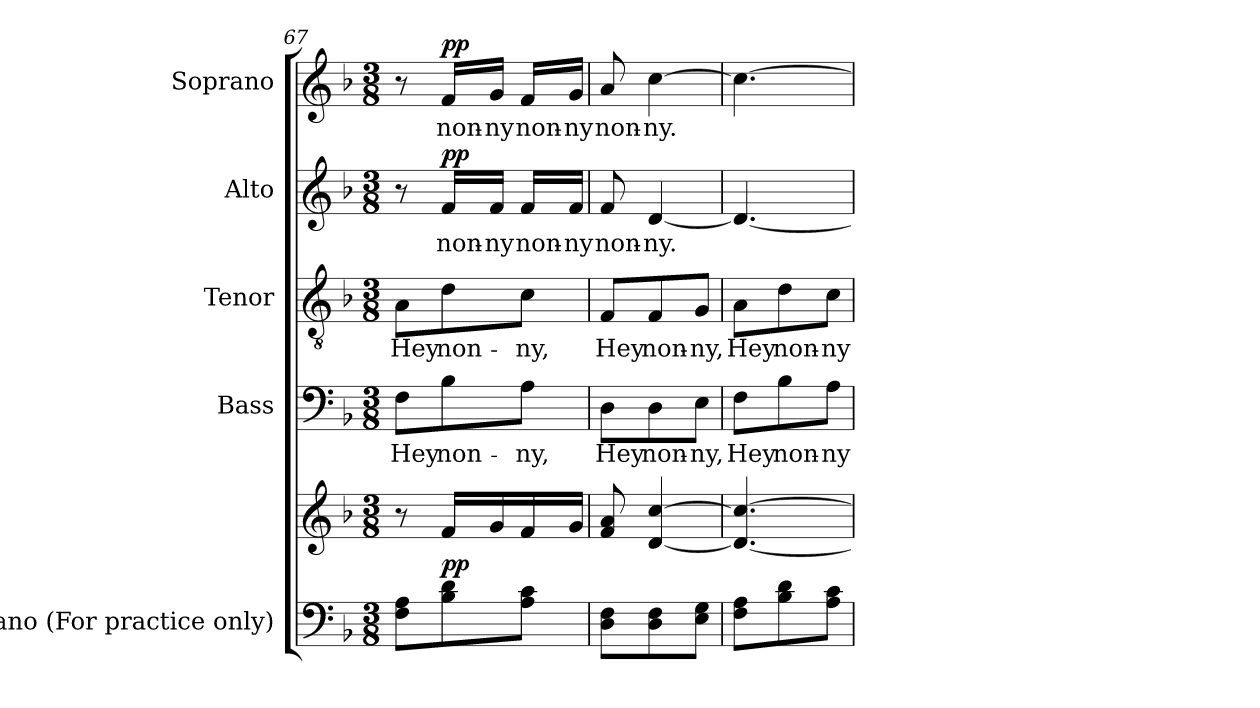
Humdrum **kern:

**kern	**kern	**dynam	**kern	**text	**kern	**text	**kern	**text	**dynam	**kern	**text	**dynam
*part5	*part5	*part5	*part4	*part4	*part3	*part3	*part2	*part2	*part2	*part1	*part1	*part1
*staff6	*staff5	*staff5/6	*staff4	*staff4	*staff3	*staff3	*staff2	*staff2	*staff2	*staff1	*staff1	*staff1
*I"Piano (For practice only)	*	*	*I"Bass	*	*I"Tenor	*	*I"Alto	*	*	*I"Soprano	*	*
*I'Pno.	*	*	*I'B.	*	*I'T.	*	*I'A.	*	*	*I'S.	*	*
!!LO:LB:g=z
*clefF4	*clefG2	*	*clefF4	*	*clefGv2	*	*clefG2	*	*	*clefG2	*	*
*	*	*	*	*	*ITrd7c12	*	*	*	*	*	*	*
*k[b-]	*k[b-]	*	*k[b-]	*	*k[b-]	*	*k[b-]	*	*	*k[b-]	*	*
*F:	*F:	*	*F:	*	*F:	*	*F:	*	*	*F:	*	*
*M3/8	*M3/8	*	*M3/8	*	*M3/8	*	*M3/8	*	*	*M3/8	*	*
=67	=67	=67	=67	=67	=67	=67	=67	=67	=67	=67	=67	=67
!	!	!	!	!LO:LY:b:color=#000000	!	!	!	!	!	!	!	!
!	!	!	!	!	!	!LO:LY:b:color=#000000	!	!	!	!	!	!
8Fi\ 8AiL	8r	.	8Fi\L	Hey	8AAi\L	Hey	8r	.	.	8r	.	.
!	!	!	!	!LO:LY:b:color=#000000	!	!	!	!	!	!	!	!
!	!	!	!	!	!	!LO:LY:b:color=#000000	!	!	!	!	!	!
!	!	!	!	!	!	!	!	!LO:LY:b:color=#000000	!	!	!	!
!	!	!	!	!	!	!	!	!	!	!	!LO:LY:b:color=#000000	!
8B-i\ 8di	16fi/LL	pp	8B-i\	non-	8Di\	non-	16fi/LL	non-	pp	16fi/LL	non-	pp
!	!	!	!	!	!	!	!	!LO:LY:b:color=#000000	!	!	!	!
!	!	!	!	!	!	!	!	!	!	!	!LO:LY:b:color=#000000	!
.	16gi/	.	.	.	.	.	16fi/JJ	-ny	.	16gi/JJ	-ny	.
!	!	!	!	!LO:LY:b:color=#000000	!	!	!	!	!	!	!	!
!	!	!	!	!	!	!LO:LY:b:color=#000000	!	!	!	!	!	!
!	!	!	!	!	!	!	!	!LO:LY:b:color=#000000	!	!	!	!
!	!	!	!	!	!	!	!	!	!	!	!LO:LY:b:color=#000000	!
8Ai\ 8ciJ	16fi/	.	8Ai\J	-ny,	8Ci\J	-ny,	16fi/LL	non-	.	16fi/LL	non-	.
!	!	!	!	!	!	!	!	!LO:LY:b:color=#000000	!	!	!	!
!	!	!	!	!	!	!	!	!	!	!	!LO:LY:b:color=#000000	!
.	16gi/JJ	.	.	.	.	.	16fi/JJ	-ny	.	16gi/JJ	-ny	.
=68	=68	=68	=68	=68	=68	=68	=68	=68	=68	=68	=68	=68
!	!	!	!	!LO:LY:b:color=#000000	!	!	!	!	!	!	!	!
!	!	!	!	!	!	!LO:LY:b:color=#000000	!	!	!	!	!	!
!	!	!	!	!	!	!	!	!LO:LY:b:color=#000000	!	!	!	!
!	!	!	!	!	!	!	!	!	!	!	!LO:LY:b:color=#000000	!
8Di\ 8FiL	8fi/ 8ai	.	8Di\L	Hey	8FFi/L	Hey	8fi/	non-	.	8ai/	non-	.
!	!	!	!	!LO:LY:b:color=#000000	!	!	!	!	!	!	!	!
!	!	!	!	!	!	!LO:LY:b:color=#000000	!	!	!	!	!	!
!	!	!	!	!	!	!	!	!LO:LY:b:color=#000000	!	!	!	!
!	!	!	!	!	!	!	!	!	!	!	!LO:LY:b:color=#000000	!
8Di\ 8Fi	[<4di/ [>4cci	.	8Di\	non-	8FFi/	non-	[<4di/	-ny.	.	[>4cci\	-ny.	.
!	!	!	!	!LO:LY:b:color=#000000	!	!	!	!	!	!	!	!
!	!	!	!	!	!	!LO:LY:b:color=#000000	!	!	!	!	!	!
8Ei\ 8GiJ	.	.	8Ei\J	-ny,	8GGi/J	-ny,	.	.	.	.	.	.
=69	=69	=69	=69	=69	=69	=69	=69	=69	=69	=69	=69	=69
!	!	!	!	!LO:LY:b:color=#000000	!	!	!	!	!	!	!	!
!	!	!	!	!	!	!LO:LY:b:color=#000000	!	!	!	!	!	!
8Fi\ 8AiL	4.di/_< 4.cci_>	.	8Fi\L	Hey	8AAi\L	Hey	4.di/_<	.	.	4.cci\_>	.	.
!	!	!	!	!LO:LY:b:color=#000000	!	!	!	!	!	!	!	!
!	!	!	!	!	!	!LO:LY:b:color=#000000	!	!	!	!	!	!
8B-i\ 8di	.	.	8B-i\	non-	8Di\	non-	.	.	.	.	.	.
!	!	!	!	!LO:LY:b:color=#000000	!	!	!	!	!	!	!	!
!	!	!	!	!	!	!LO:LY:b:color=#000000	!	!	!	!	!	!
8Ai\ 8ciJ	.	.	8Ai\J	-ny	8Ci\J	-ny	.	.	.	.	.	.
=	=	=	=	=	=	=	=	=	=	=	=	=
*-	*-	*-	*-	*-	*-	*-	*-	*-	*-	*-	*-	*-
